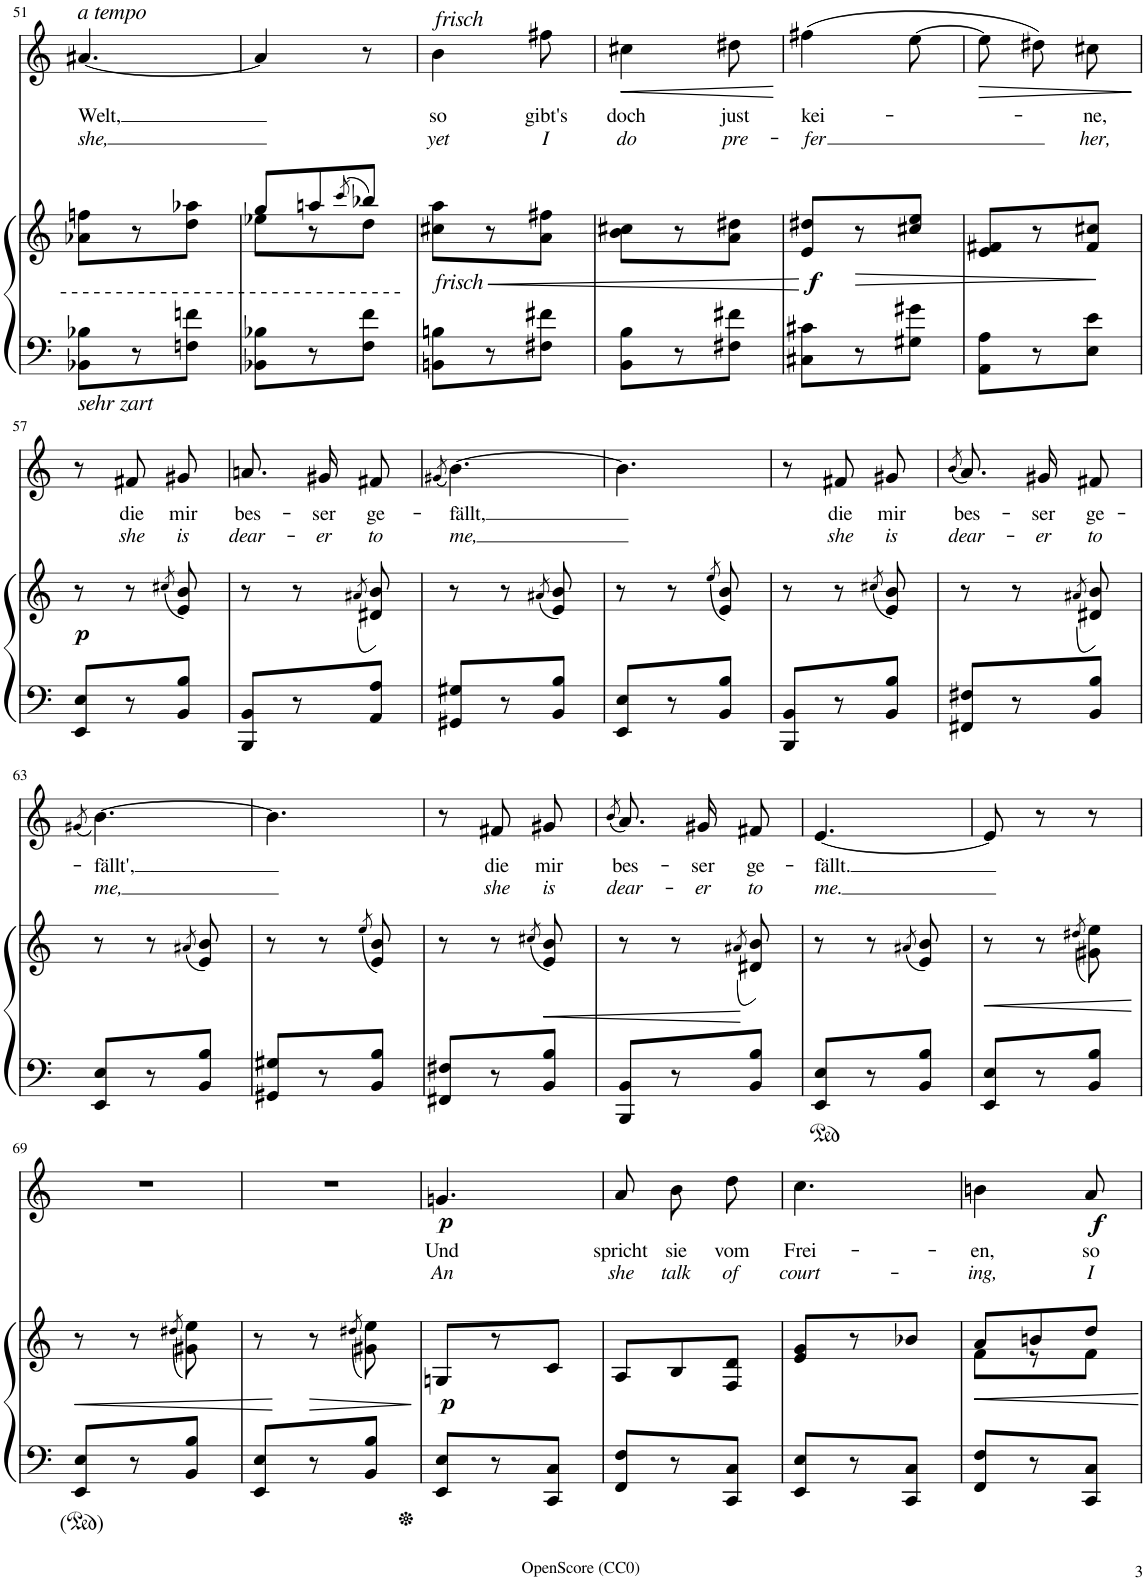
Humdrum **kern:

**kern	**kern	**dynam	**kern	**text	**text	**dynam
*part2	*part2	*part2	*part1	*part1	*part1	*part1
*staff3	*staff2	*staff2/3	*staff1	*staff1	*staff1	*staff1
*I"Piano	*	*	*I"Voice	*	*	*
*I'Pno	*	*	*	*	*	*
!!LO:PB:g=z
*clefF4	*clefG2	*	*clefG2	*	*	*
*k[]	*k[]	*	*k[]	*	*	*
*M3/8	*M3/8	*	*M3/8	*	*	*
=51	=51	=51	=51	=51	=51	=51
!	!	!	!LO:TX:a:i:t=a tempo	!	!	!
!LO:TX:b:i:t=sehr zart	!	!	!	!	!	!
!	!	!	!	!LO:LY:b	!LO:LY:b	!
8BB-X\' 8B-X\'L	8a-X\' 8ffn\'L	.	[4.a#X/	Welt,	she,	.
8r	8r	.	.	.	.	.
8Fn\' 8fn\'J	8dd\' 8aa-X\'J	.	.	.	.	.
=52	=52	=52	=52	=52	=52	=52
*	*^	*	*	*	*	*
8BB-X\' 8B-X\'L	8gg'/L	8ee-X'\L	.	4a#/]	.	.	.
8r	8aan/	8r	.	.	.	.	.
.	(8qccc/	.	.	.	.	.	.
8F\' 8f\'J	8bb-X/J)	8dd\J	.	8r	.	.	.
=53	=53	=53	=53	=53	=53	=53	=53
!	!	!	!	!LO:TX:a:i:t=frisch	!	!	!
!	!LO:TX:b:i:t=frisch	!	!	!	!	!	!
!	!	!	!LO:HP:b	!	!LO:LY:b	!LO:LY:b	!
*	*v	*v	*	*	*	*	*
8BBn\' 8Bn\'L	8cc#X\' 8aa\'L	<	4b\	so	yet	.
8r	8r	.	.	.	.	.
!	!	!	!	!LO:LY:b	!LO:LY:b	!
8F#X\' 8f#X\'J	8a\' 8ff#X\'J	.	8ff#X\	gibt's	I	.
=54	=54	=54	=54	=54	=54	=54
!	!	!	!	!LO:LY:b	!LO:LY:b	!LO:HP:b
8BB\' 8B\'L	8b\' 8cc#X\'L	.	4cc#X\	doch	do	<
8r	8r	.	.	.	.	.
!	!	!	!	!LO:LY:b	!LO:LY:b	!
8F#X\' 8f#X\'J	8a\' 8dd#X\'J	.	8dd#X\	just	pre-	.
.	.	.	.	.	.	[
=55	=55	=55	=55	=55	=55	=55
!	!	!LO:DY:b	!	!LO:LY:b	!LO:LY:b	!
8C#X\' 8c#X\'L	8e/' 8dd#X/'L	f	(4ff#X\	kei-	-fer	.
!	!	!LO:HP:b	!	!	!	!
8r	8r	>	.	.	.	.
8G#X\' 8g#X\'J	8cc#X/' 8ee/'J	.	[8ee\	.	.	.
=56	=56	=56	=56	=56	=56	=56
!	!	!	!	!	!	!LO:HP:b
8AA\' 8A\'L	8e/' 8f#X/'L	.	8ee\L]	.	.	>
8r	8r	.	8dd#X\)	.	.	.
!	!	!	!	!LO:LY:b	!LO:LY:b	!
8E\' 8e\'J	8f#/' 8cc#X/'J	[	8cc#X\J	-ne,	her,	.
.	.	.	.	.	.	]
!!LO:LB:g=z
=57	=57	=57	=57	=57	=57	=57
!	!	!LO:DY:b	!	!	!	!
8EE/' 8E/'L	8r	p	8r	.	.	.
!	!	!	!	!LO:LY:b	!LO:LY:b	!
8r	8r	.	8f#X/L	die	she	.
.	(8qcc#X/	.	.	.	.	.
!	!	!	!	!LO:LY:b	!LO:LY:b	!
8BB/' 8B/'J	8e/ 8b/)	.	8g#X/J	mir	is	.
=58	=58	=58	=58	=58	=58	=58
!	!	!	!	!LO:LY:b	!LO:LY:b	!
8BBB/' 8BB/'L	8r	.	8.an/L	bes-	dear-	.
8r	8r	.	.	.	.	.
!	!	!	!	!LO:LY:b	!LO:LY:b	!
.	.	.	16g#X/K	-ser	-er	.
.	(8qa#X/	.	.	.	.	.
!	!	!	!	!LO:LY:b	!LO:LY:b	!
8AA/' 8A/'J	8d#X/ 8b/)	.	8f#X/J	ge-	to	.
=59	=59	=59	=59	=59	=59	=59
.	.	.	(8qg#X/	.	.	.
!	!	!	!	!LO:LY:b	!LO:LY:b	!
8GG#X/' 8G#X/'L	8r	.	[4.b\)	-fällt,	me,	.
8r	8r	.	.	.	.	.
.	(8qa#X/	.	.	.	.	.
8BB/' 8B/'J	8e/ 8b/)	.	.	.	.	.
=60	=60	=60	=60	=60	=60	=60
8EE/' 8E/'L	8r	.	4.b\]	.	.	.
8r	8r	.	.	.	.	.
.	(8qee/	.	.	.	.	.
8BB/' 8B/'J	8e/ 8b/)	.	.	.	.	.
=61	=61	=61	=61	=61	=61	=61
8BBB/' 8BB/'L	8r	.	8r	.	.	.
!	!	!	!	!LO:LY:b	!LO:LY:b	!
8r	8r	.	8f#X/L	die	she	.
.	(8qcc#X/	.	.	.	.	.
!	!	!	!	!LO:LY:b	!LO:LY:b	!
8BB/' 8B/'J	8e/ 8b/)	.	8g#X/J	mir	is	.
=62	=62	=62	=62	=62	=62	=62
.	.	.	(8qb/	.	.	.
!	!	!	!	!LO:LY:b	!LO:LY:b	!
8FF#X/' 8F#X/'L	8r	.	8.a/L)	bes-	dear-	.
8r	8r	.	.	.	.	.
!	!	!	!	!LO:LY:b	!LO:LY:b	!
.	.	.	16g#X/K	-ser	-er	.
.	(8qa#X/	.	.	.	.	.
!	!	!	!	!LO:LY:b	!LO:LY:b	!
8BB/' 8B/'J	8d#X/ 8b/)	.	8f#X/J	ge-	to	.
!!LO:LB:g=z
=63	=63	=63	=63	=63	=63	=63
.	.	.	(8qg#X/	.	.	.
!	!	!	!	!LO:LY:b	!LO:LY:b	!
8EE/' 8E/'L	8r	.	[4.b\)	-fällt',	me,	.
8r	8r	.	.	.	.	.
.	(8qa#X/	.	.	.	.	.
8BB/' 8B/'J	8e/' 8b/')	.	.	.	.	.
=64	=64	=64	=64	=64	=64	=64
8GG#X/' 8G#X/'L	8r	.	4.b\]	.	.	.
8r	8r	.	.	.	.	.
.	(8qee/	.	.	.	.	.
8BB/' 8B/'J	8e/' 8b/')	.	.	.	.	.
=65	=65	=65	=65	=65	=65	=65
8FF#X/' 8F#X/'L	8r	.	8r	.	.	.
!	!	!	!	!LO:LY:b	!LO:LY:b	!
8r	8r	.	8f#X/L	die	she	.
.	(8qcc#X/	.	.	.	.	.
!	!	!	!	!LO:LY:b	!LO:LY:b	!
8BB/' 8B/'J	8e/' 8b/')	.	8g#X/J	mir	is	.
=66	=66	=66	=66	=66	=66	=66
.	.	.	(8qb/	.	.	.
!	!	!	!	!LO:LY:b	!LO:LY:b	!
8BBB/' 8BB/'L	8r	.	8.a/L)	bes-	dear-	.
8r	8r	.	.	.	.	.
!	!	!	!	!LO:LY:b	!LO:LY:b	!
.	.	.	16g#X/K	-ser	-er	.
.	(8qa#X/	.	.	.	.	.
!	!	!	!	!LO:LY:b	!LO:LY:b	!
8BB/' 8B/'J	8d#X/' 8b/')	]	8f#X/J	ge-	to	.
=67	=67	=67	=67	=67	=67	=67
!	!	!	!	!LO:LY:b	!LO:LY:b	!
8EE/' 8E/'L	8r	.	[4.e/	-fällt.	me.	.
8r	8r	.	.	.	.	.
.	(8qa#X/	.	.	.	.	.
8BB/' 8B/'J	8e/' 8b/')	.	.	.	.	.
=68	=68	=68	=68	=68	=68	=68
!	!	!LO:HP:b	!	!	!	!
8EE/' 8E/'L	8r	<	8e/]	.	.	.
8r	8r	.	8r	.	.	.
.	(8qdd#X/	.	.	.	.	.
8BB/' 8B/'J	8g#X\' 8ee\')	.	8r	.	.	.
!!LO:LB:g=z
=69	=69	=69	=69	=69	=69	=69
!	!	!LO:HP:b	!	!	!	!
8EE/' 8E/'L	8r	<	4.r	.	.	.
8r	8r	.	.	.	.	.
.	(8qdd#X/	.	.	.	.	.
8BB/' 8B/'J	8g#X\ 8ee\)	.	.	.	.	.
=70	=70	=70	=70	=70	=70	=70
8EE/' 8E/'L	8r	.	4.r	.	.	.
8r	8r	[	.	.	.	.
.	(8qdd#X/	.	.	.	.	.
8BB/' 8B/'J	8g#X\ 8ee\)	.	.	.	.	.
.	.	[	.	.	.	.
=71	=71	=71	=71	=71	=71	=71
!	!	!LO:DY:b	!	!LO:LY:b	!LO:LY:b	!LO:DY:b
8EE/' 8E/'L	8Gn'/L	p	4.gn/	Und	An	p
8r	8r	.	.	.	.	.
8CC/' 8C/'J	8c'/J	.	.	.	.	.
=72	=72	=72	=72	=72	=72	=72
!	!	!	!	!LO:LY:b	!LO:LY:b	!
8FF/' 8F/'L	8A'/L	.	8a\L	spricht	she	.
!	!	!	!	!LO:LY:b	!LO:LY:b	!
8r	8B'/	.	8b\	sie	talk	.
!	!	!	!	!LO:LY:b	!LO:LY:b	!
8CC/' 8C/'J	8F/' 8d/'J	.	8dd\J	vom	of	.
=73	=73	=73	=73	=73	=73	=73
!	!	!	!	!LO:LY:b	!LO:LY:b	!
8EE/' 8E/'L	8e/' 8g/'L	.	4.cc\	Frei-	court-	.
8r	8r	.	.	.	.	.
8CC/' 8C/'J	8b-X'/J	.	.	.	.	.
=74	=74	=74	=74	=74	=74	=74
*	*^	*	*	*	*	*
!	!	!	!	!	!LO:LY:b	!LO:LY:b	!
8FF/' 8F/'L	8a'/L	8f'\L	.	4bn\	-en,	-ing,	.
8r	8bn'/	8r	.	.	.	.	.
!	!	!	!	!	!LO:LY:b	!LO:LY:b	!LO:DY:b
8CC/' 8C/'J	8dd'/J	8f'\J	.	8a/	so	I	f
*	*v	*v	*	*	*	*	*
=	=	=	=	=	=	=
*-	*-	*-	*-	*-	*-	*-
